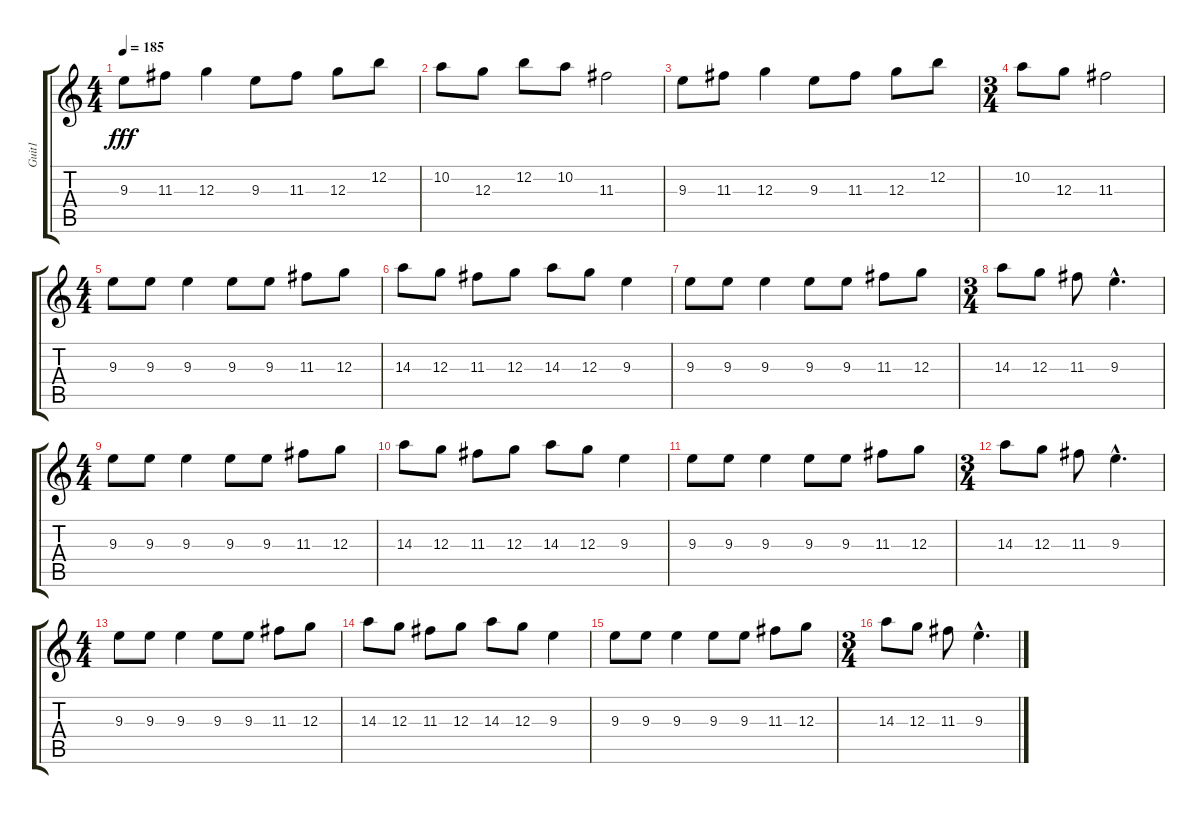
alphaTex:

\track ("Guit1" "Guit1") {instrument overdrivenguitar}
\staff {score tabs}
\tuning (E4 B3 G3 D3 A2 E2) {hide}
\ts (4 4)
\tempo 185
\clef g2
\ks c
9.3.8{dy fff} 11.3.8 12.3.4 9.3.8 11.3.8 12.3.8 12.2.8 |
10.2.8 12.3.8 12.2.8 10.2.8 11.3.2 |
9.3.8 11.3.8 12.3.4 9.3.8 11.3.8 12.3.8 12.2.8 |
\ts (3 4)
10.2.8 12.3.8 11.3.2 |
\ts (4 4)
9.3.8 9.3.8 9.3.4 9.3.8 9.3.8 11.3.8 12.3.8 |
14.3.8 12.3.8 11.3.8 12.3.8 14.3.8 12.3.8 9.3.4 |
9.3.8 9.3.8 9.3.4 9.3.8 9.3.8 11.3.8 12.3.8 |
\ts (3 4)
14.3.8 12.3.8 11.3.8 9.3{hac}.4{d} |
\ts (4 4)
9.3.8 9.3.8 9.3.4 9.3.8 9.3.8 11.3.8 12.3.8 |
14.3.8 12.3.8 11.3.8 12.3.8 14.3.8 12.3.8 9.3.4 |
9.3.8 9.3.8 9.3.4 9.3.8 9.3.8 11.3.8 12.3.8 |
\ts (3 4)
14.3.8 12.3.8 11.3.8 9.3{hac}.4{d} |
\ts (4 4)
9.3.8 9.3.8 9.3.4 9.3.8 9.3.8 11.3.8 12.3.8 |
14.3.8 12.3.8 11.3.8 12.3.8 14.3.8 12.3.8 9.3.4 |
9.3.8 9.3.8 9.3.4 9.3.8 9.3.8 11.3.8 12.3.8 |
\ts (3 4)
14.3.8 12.3.8 11.3.8 9.3{hac}.4{d}
